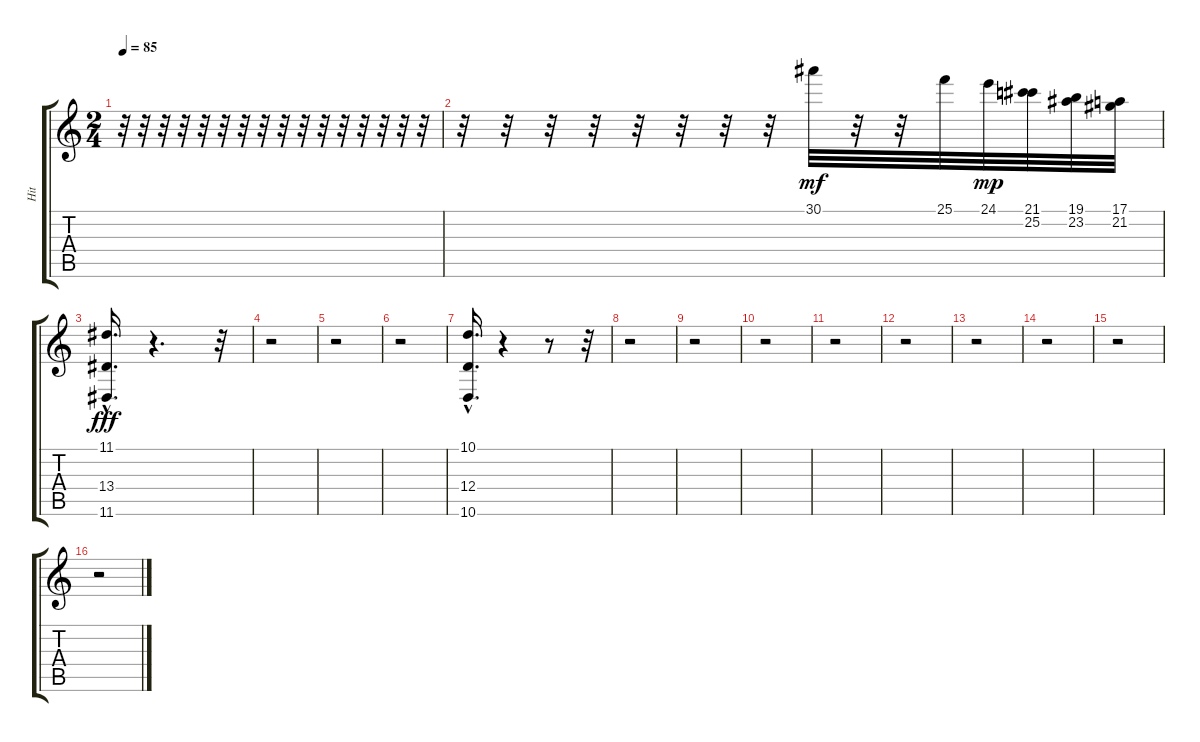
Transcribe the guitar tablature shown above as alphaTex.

\track ("Hit" "Hit") {instrument orchestrahit}
\staff {score tabs}
\tuning (E4 B3 G3 D3 A2 E2) {hide}
\ts (2 4)
\tempo 85
\clef g2
\ks c
r.32{dy f} r.32 r.32 r.32 r.32 r.32 r.32 r.32 r.32 r.32 r.32 r.32 r.32 r.32 r.32 r.32 |
r.32 r.32 r.32 r.32 r.32 r.32 r.32 r.32 30.1.32{dy mf} r.32 r.32 25.1.32 24.1.32{dy mp} (21.1 25.2).32 (19.1 23.2).32 (17.1 21.2).32 |
(11.1{hac} 13.4{hac} 11.6{hac}).16{d dy fff} r.4{d} r.32 |
r.2 |
r.2 |
r.2 |
(10.1{hac} 12.4{hac} 10.6{hac}).16{d} r.4 r.8 r.32 |
r.2 |
r.2 |
r.2 |
r.2 |
r.2 |
r.2 |
r.2 |
r.2 |
r.2
